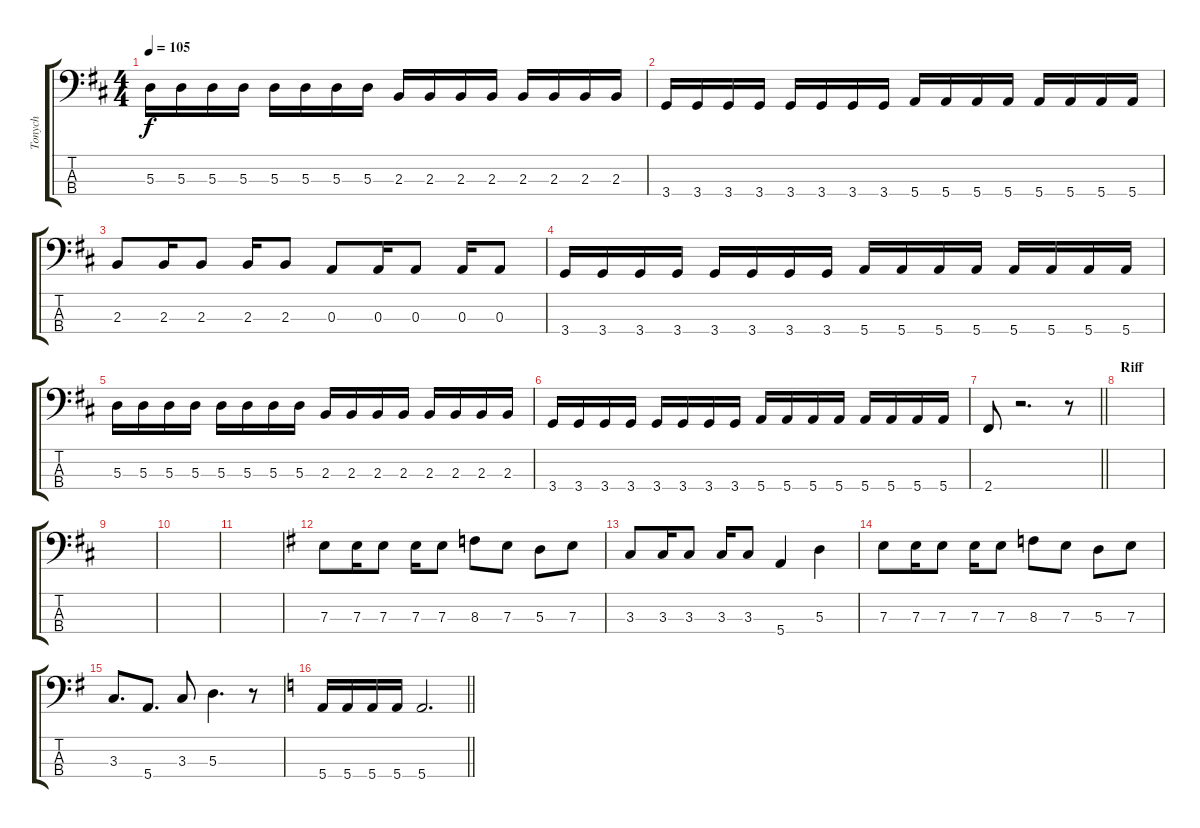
\track ("Tonych" "Tonych") {instrument acousticguitarsteel}
\staff {score tabs}
\tuning (G2 D2 A1 E1) {hide}
\ts (4 4)
\tempo 105
\clef f4
\ks bminor
5.3.16{dy f} 5.3.16 5.3.16 5.3.16 5.3.16 5.3.16 5.3.16 5.3.16 2.3.16 2.3.16 2.3.16 2.3.16 2.3.16 2.3.16 2.3.16 2.3.16 |
3.4.16 3.4.16 3.4.16 3.4.16 3.4.16 3.4.16 3.4.16 3.4.16 5.4.16 5.4.16 5.4.16 5.4.16 5.4.16 5.4.16 5.4.16 5.4.16 |
2.3.8 2.3.16 2.3.8 2.3.16 2.3.8 0.3.8 0.3.16 0.3.8 0.3.16 0.3.8 |
3.4.16 3.4.16 3.4.16 3.4.16 3.4.16 3.4.16 3.4.16 3.4.16 5.4.16 5.4.16 5.4.16 5.4.16 5.4.16 5.4.16 5.4.16 5.4.16 |
5.3.16 5.3.16 5.3.16 5.3.16 5.3.16 5.3.16 5.3.16 5.3.16 2.3.16 2.3.16 2.3.16 2.3.16 2.3.16 2.3.16 2.3.16 2.3.16 |
3.4.16 3.4.16 3.4.16 3.4.16 3.4.16 3.4.16 3.4.16 3.4.16 5.4.16 5.4.16 5.4.16 5.4.16 5.4.16 5.4.16 5.4.16 5.4.16 |
\barLineRight lightlight
2.4.8 r.2{d} r.8 |
\section ("" "Riff")
|
|
|
|
\ks eminor
7.3.8 7.3.16 7.3.8 7.3.16 7.3.8 8.3.8 7.3.8 5.3.8 7.3.8 |
3.3.8 3.3.16 3.3.8 3.3.16 3.3.8 5.4.4 5.3.4 |
7.3.8 7.3.16 7.3.8 7.3.16 7.3.8 8.3.8 7.3.8 5.3.8 7.3.8 |
3.3.8{d} 5.4.8{d} 3.3.8 5.3.4{d} r.8 |
\barLineRight lightlight
\ks aminor
5.4.16 5.4.16 5.4.16 5.4.16 5.4.2{d}
